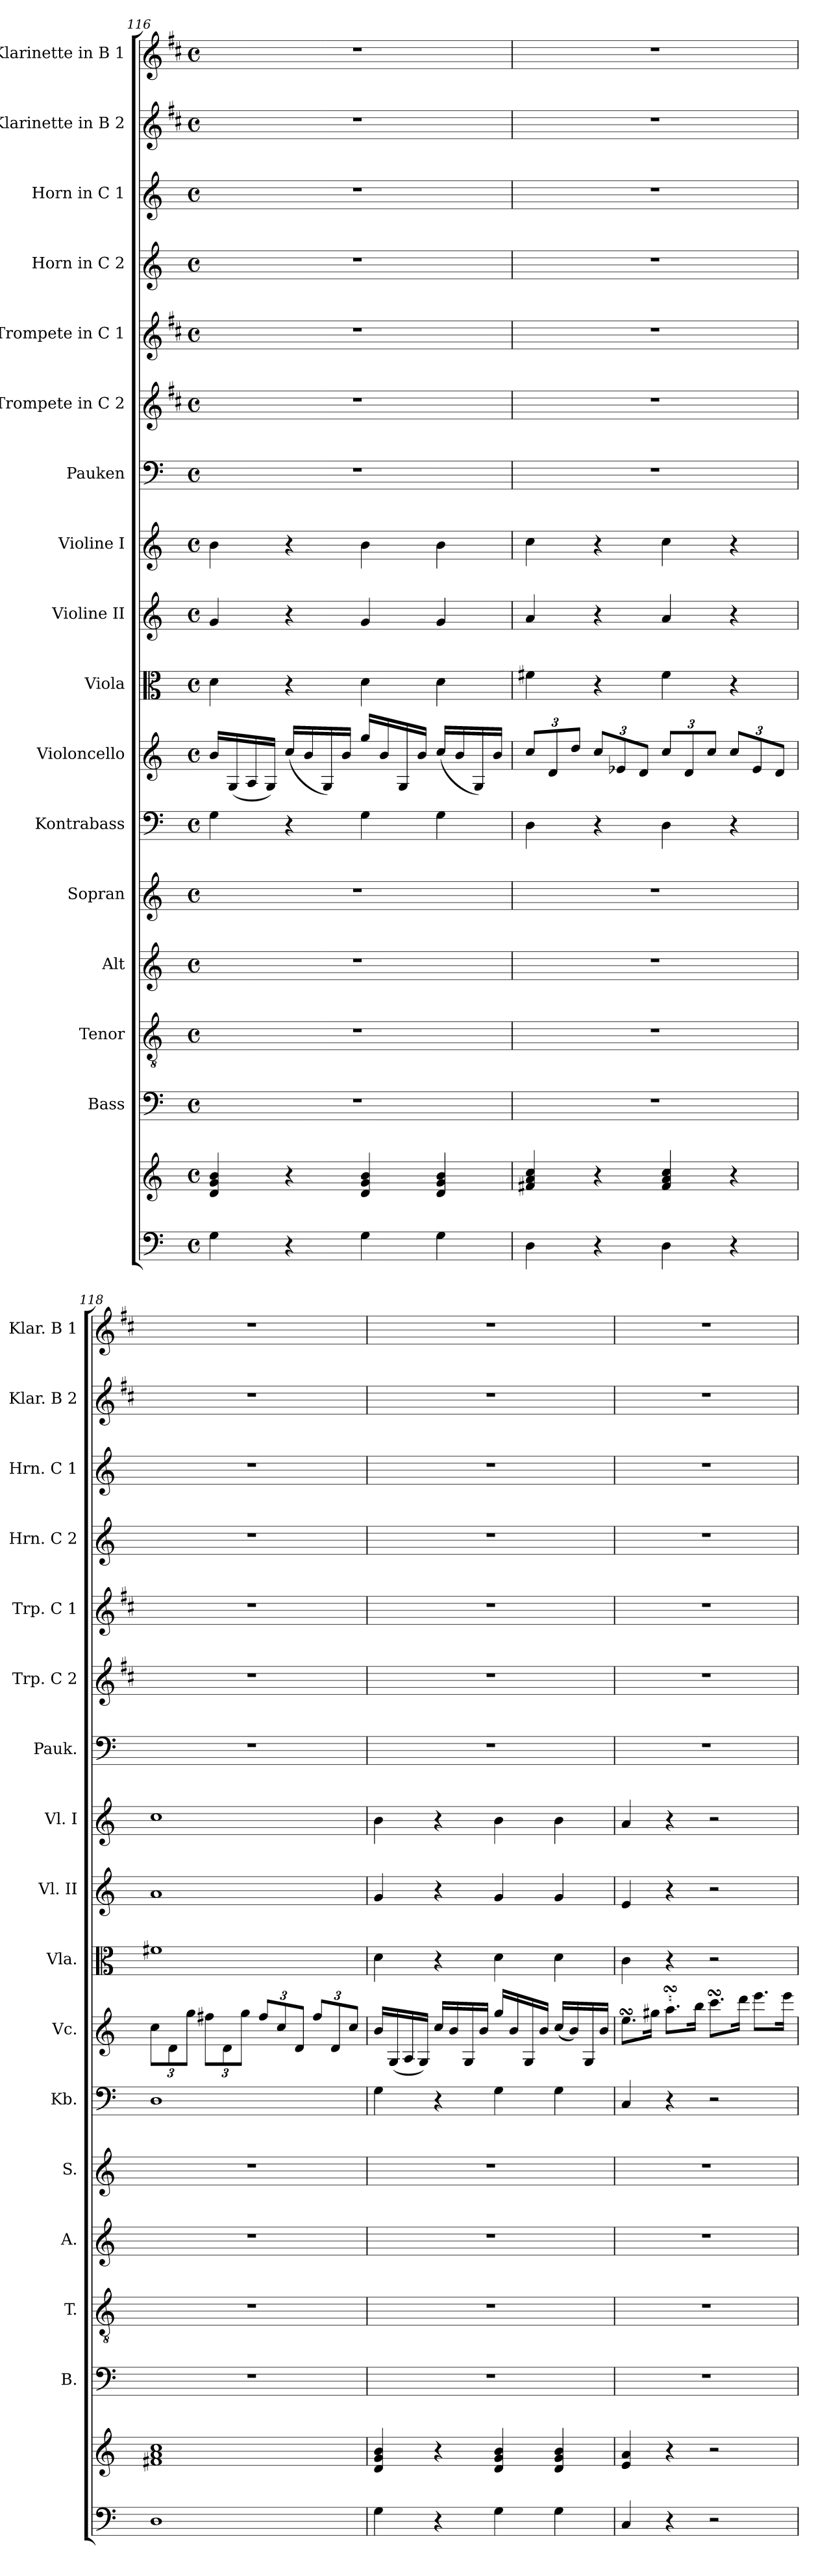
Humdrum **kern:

**kern	**kern	**kern	**kern	**kern	**kern	**kern	**kern	**kern	**kern	**kern	**kern	**kern	**kern	**kern	**kern	**kern	**kern
*part17	*part17	*part16	*part15	*part14	*part13	*part12	*part11	*part10	*part9	*part8	*part7	*part6	*part5	*part4	*part3	*part2	*part1
*staff18	*staff17	*staff16	*staff15	*staff14	*staff13	*staff12	*staff11	*staff10	*staff9	*staff8	*staff7	*staff6	*staff5	*staff4	*staff3	*staff2	*staff1
*	*	*I"Bass	*I"Tenor	*I"Alt	*I"Sopran	*I"Kontrabass	*I"Violoncello	*I"Viola	*I"Violine II	*I"Violine I	*I"Pauken	*I"Trompete in C 2	*I"Trompete in C 1	*I"Horn in C 2	*I"Horn in C 1	*I"Klarinette in B 2	*I"Klarinette in B 1
*	*	*I'B.	*I'T.	*I'A.	*I'S.	*I'Kb.	*I'Vc.	*I'Vla.	*I'Vl. II	*I'Vl. I	*I'Pauk.	*I'Trp. C 2	*I'Trp. C 1	*I'Hrn. C 2	*I'Hrn. C 1	*I'Klar. B 2	*I'Klar. B 1
!!LO:PB:g=z
*clefF4	*clefG2	*clefF4	*clefGv2	*clefG2	*clefG2	*clefF4	*clefG2	*clefC3	*clefG2	*clefG2	*clefF4	*clefG2	*clefG2	*clefG2	*clefG2	*clefG2	*clefG2
*	*	*	*	*	*	*ITrd7c12	*	*	*	*	*	*ITrd1c2	*ITrd1c2	*ITrd7c12	*ITrd7c12	*ITrd1c2	*ITrd1c2
*k[]	*k[]	*k[]	*k[]	*k[]	*k[]	*k[]	*k[]	*k[]	*k[]	*k[]	*k[]	*k[]	*k[]	*k[]	*k[]	*k[]	*k[]
*C:	*C:	*C:	*C:	*C:	*C:	*C:	*C:	*C:	*C:	*C:	*C:	*C:	*C:	*C:	*C:	*C:	*C:
*M4/4	*M4/4	*M4/4	*M4/4	*M4/4	*M4/4	*M4/4	*M4/4	*M4/4	*M4/4	*M4/4	*M4/4	*M4/4	*M4/4	*M4/4	*M4/4	*M4/4	*M4/4
*met(c)	*met(c)	*met(c)	*met(c)	*met(c)	*met(c)	*met(c)	*met(c)	*met(c)	*met(c)	*met(c)	*met(c)	*met(c)	*met(c)	*met(c)	*met(c)	*met(c)	*met(c)
=116	=116	=116	=116	=116	=116	=116	=116	=116	=116	=116	=116	=116	=116	=116	=116	=116	=116
4G\	4d/ 4g/ 4b/	1r	1r	1r	1r	4GG\	16b/LL	4d\	4g/	4b\	1r	1r	1r	1r	1r	1r	1r
.	.	.	.	.	.	.	(<16G/	.	.	.	.	.	.	.	.	.	.
.	.	.	.	.	.	.	16A/	.	.	.	.	.	.	.	.	.	.
.	.	.	.	.	.	.	16G/JJ)	.	.	.	.	.	.	.	.	.	.
4r	4r	.	.	.	.	4r	(<16cc/LL	4r	4r	4r	.	.	.	.	.	.	.
.	.	.	.	.	.	.	16b/	.	.	.	.	.	.	.	.	.	.
.	.	.	.	.	.	.	16G/)	.	.	.	.	.	.	.	.	.	.
.	.	.	.	.	.	.	16b/JJ	.	.	.	.	.	.	.	.	.	.
4G\	4d/ 4g/ 4b/	.	.	.	.	4GG\	16gg/LL	4d\	4g/	4b\	.	.	.	.	.	.	.
.	.	.	.	.	.	.	16b/	.	.	.	.	.	.	.	.	.	.
.	.	.	.	.	.	.	16G/	.	.	.	.	.	.	.	.	.	.
.	.	.	.	.	.	.	16b/JJ	.	.	.	.	.	.	.	.	.	.
4G\	4d/ 4g/ 4b/	.	.	.	.	4GG\	(<16cc/LL	4d\	4g/	4b\	.	.	.	.	.	.	.
.	.	.	.	.	.	.	16b/	.	.	.	.	.	.	.	.	.	.
.	.	.	.	.	.	.	16G/)	.	.	.	.	.	.	.	.	.	.
.	.	.	.	.	.	.	16b/JJ	.	.	.	.	.	.	.	.	.	.
=117	=117	=117	=117	=117	=117	=117	=117	=117	=117	=117	=117	=117	=117	=117	=117	=117	=117
*	*	*	*	*	*	*	*Xbrackettup	*	*	*	*	*	*	*	*	*	*
4D\	4f#X/ 4a/ 4cc/	1r	1r	1r	1r	4DD\	12cc/L	4f#X\	4a/	4cc\	1r	1r	1r	1r	1r	1r	1r
.	.	.	.	.	.	.	12d/	.	.	.	.	.	.	.	.	.	.
.	.	.	.	.	.	.	12dd/J	.	.	.	.	.	.	.	.	.	.
4r	4r	.	.	.	.	4r	12cc/L	4r	4r	4r	.	.	.	.	.	.	.
.	.	.	.	.	.	.	12e-X/	.	.	.	.	.	.	.	.	.	.
.	.	.	.	.	.	.	12d/J	.	.	.	.	.	.	.	.	.	.
4D\	4f#/ 4a/ 4cc/	.	.	.	.	4DD\	12cc/L	4f#\	4a/	4cc\	.	.	.	.	.	.	.
.	.	.	.	.	.	.	12d/	.	.	.	.	.	.	.	.	.	.
.	.	.	.	.	.	.	12cc/J	.	.	.	.	.	.	.	.	.	.
4r	4r	.	.	.	.	4r	12cc/L	4r	4r	4r	.	.	.	.	.	.	.
.	.	.	.	.	.	.	12e-/	.	.	.	.	.	.	.	.	.	.
.	.	.	.	.	.	.	12d/J	.	.	.	.	.	.	.	.	.	.
=118	=118	=118	=118	=118	=118	=118	=118	=118	=118	=118	=118	=118	=118	=118	=118	=118	=118
1D	1f#X 1a 1cc	1r	1r	1r	1r	1DD	12cc\L	1f#X	1a	1cc	1r	1r	1r	1r	1r	1r	1r
.	.	.	.	.	.	.	12d\	.	.	.	.	.	.	.	.	.	.
.	.	.	.	.	.	.	12gg\J	.	.	.	.	.	.	.	.	.	.
.	.	.	.	.	.	.	12ff#X\L	.	.	.	.	.	.	.	.	.	.
.	.	.	.	.	.	.	12d\	.	.	.	.	.	.	.	.	.	.
.	.	.	.	.	.	.	12gg\J	.	.	.	.	.	.	.	.	.	.
.	.	.	.	.	.	.	12ff#/L	.	.	.	.	.	.	.	.	.	.
.	.	.	.	.	.	.	12cc/	.	.	.	.	.	.	.	.	.	.
.	.	.	.	.	.	.	12d/J	.	.	.	.	.	.	.	.	.	.
.	.	.	.	.	.	.	12ff#/L	.	.	.	.	.	.	.	.	.	.
.	.	.	.	.	.	.	12d/	.	.	.	.	.	.	.	.	.	.
.	.	.	.	.	.	.	12cc/J	.	.	.	.	.	.	.	.	.	.
=119	=119	=119	=119	=119	=119	=119	=119	=119	=119	=119	=119	=119	=119	=119	=119	=119	=119
4G\	4d/ 4g/ 4b/	1r	1r	1r	1r	4GG\	16b/LL	4d\	4g/	4b\	1r	1r	1r	1r	1r	1r	1r
.	.	.	.	.	.	.	(<16G/	.	.	.	.	.	.	.	.	.	.
.	.	.	.	.	.	.	16A/	.	.	.	.	.	.	.	.	.	.
.	.	.	.	.	.	.	16G/JJ)	.	.	.	.	.	.	.	.	.	.
4r	4r	.	.	.	.	4r	16cc/LL	4r	4r	4r	.	.	.	.	.	.	.
.	.	.	.	.	.	.	16b/	.	.	.	.	.	.	.	.	.	.
.	.	.	.	.	.	.	16G/	.	.	.	.	.	.	.	.	.	.
.	.	.	.	.	.	.	16b/JJ	.	.	.	.	.	.	.	.	.	.
4G\	4d/ 4g/ 4b/	.	.	.	.	4GG\	16gg/LL	4d\	4g/	4b\	.	.	.	.	.	.	.
.	.	.	.	.	.	.	16b/	.	.	.	.	.	.	.	.	.	.
.	.	.	.	.	.	.	16G/	.	.	.	.	.	.	.	.	.	.
.	.	.	.	.	.	.	16b/JJ	.	.	.	.	.	.	.	.	.	.
4G\	4d/ 4g/ 4b/	.	.	.	.	4GG\	(<16cc/LL	4d\	4g/	4b\	.	.	.	.	.	.	.
.	.	.	.	.	.	.	16b/)	.	.	.	.	.	.	.	.	.	.
.	.	.	.	.	.	.	16G/	.	.	.	.	.	.	.	.	.	.
.	.	.	.	.	.	.	16b/JJ	.	.	.	.	.	.	.	.	.	.
!!LO:PB:g=z
=120	=120	=120	=120	=120	=120	=120	=120	=120	=120	=120	=120	=120	=120	=120	=120	=120	=120
4C/	4e/ 4a/	1r	1r	1r	1r	4CC/	8.eesSsS\L	4c\	4e/	4a/	1r	1r	1r	1r	1r	1r	1r
.	.	.	.	.	.	.	16gg#X\Jk	.	.	.	.	.	.	.	.	.	.
4r	4r	.	.	.	.	4r	8.aasSSS\L	4r	4r	4r	.	.	.	.	.	.	.
.	.	.	.	.	.	.	16bb\Jk	.	.	.	.	.	.	.	.	.	.
2r	2r	.	.	.	.	2r	8.cccsSSs\L	2r	2r	2r	.	.	.	.	.	.	.
.	.	.	.	.	.	.	16ddd\Jk	.	.	.	.	.	.	.	.	.	.
.	.	.	.	.	.	.	8.eee\L	.	.	.	.	.	.	.	.	.	.
.	.	.	.	.	.	.	16eee\Jk	.	.	.	.	.	.	.	.	.	.
=	=	=	=	=	=	=	=	=	=	=	=	=	=	=	=	=	=
*-	*-	*-	*-	*-	*-	*-	*-	*-	*-	*-	*-	*-	*-	*-	*-	*-	*-
